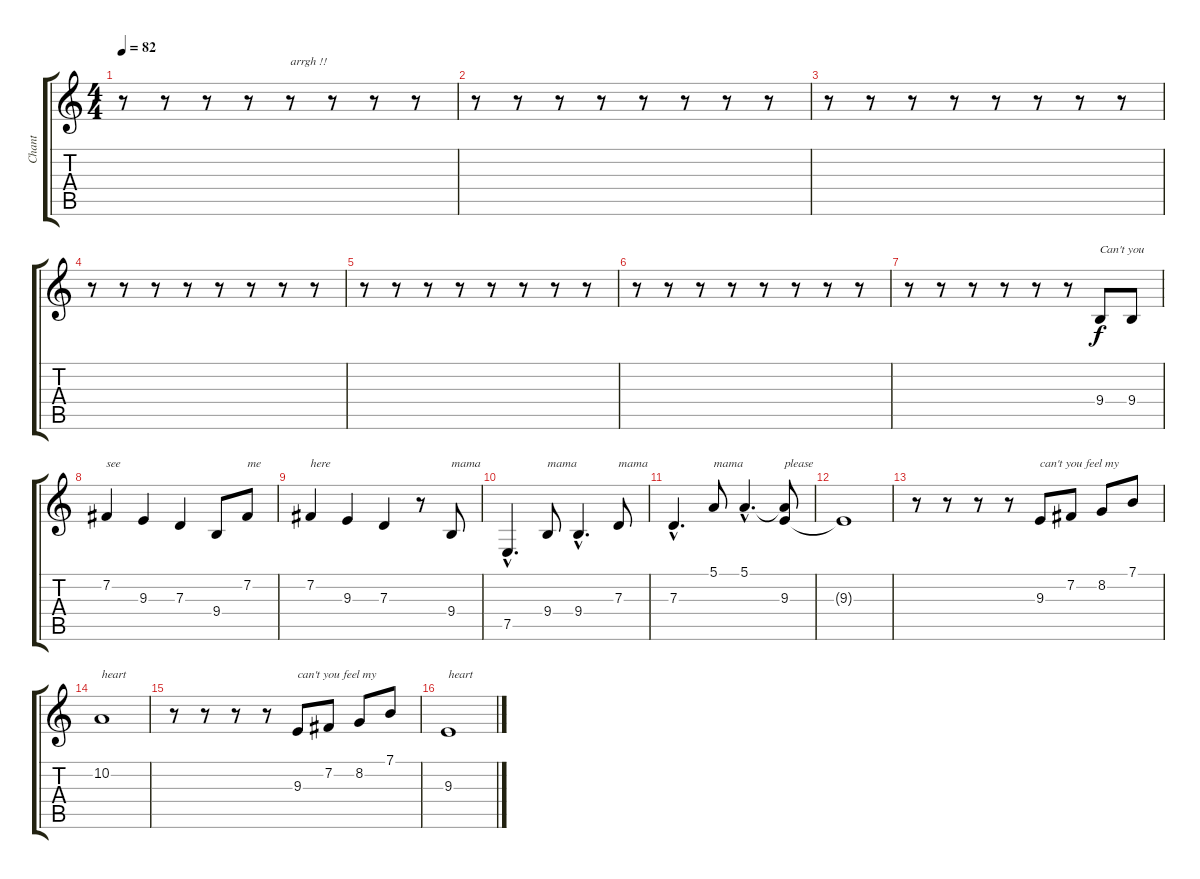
\track ("Chant" "Chant") {instrument lead8bassandlead}
\staff {score tabs}
\tuning (E4 B3 G3 D3 A2 E2) {hide}
\ts (4 4)
\tempo 82
\clef g2
\ks c
r.8{dy f} r.8 r.8 r.8 r.8{txt "arrgh !!"} r.8 r.8 r.8 |
r.8 r.8 r.8 r.8 r.8 r.8 r.8 r.8 |
r.8 r.8 r.8 r.8 r.8 r.8 r.8 r.8 |
r.8 r.8 r.8 r.8 r.8 r.8 r.8 r.8 |
r.8 r.8 r.8 r.8 r.8 r.8 r.8 r.8 |
r.8 r.8 r.8 r.8 r.8 r.8 r.8 r.8 |
r.8 r.8 r.8 r.8 r.8 r.8 9.4.8{txt "Can't you "} 9.4.8 |
7.2.4{txt "see "} 9.3.4 7.3.4 9.4.8 7.2.8{txt "me "} |
7.2.4{txt "here"} 9.3.4 7.3.4 r.8 9.4.8{txt "mama"} |
7.5{hac}.4{d} 9.4.8{txt "mama"} 9.4{hac}.4{d} 7.3.8{txt "mama"} |
7.3{hac}.4{d} 5.1.8{txt "mama"} 5.1{hac}.4{d} (5.1{t} 9.3).8{txt "please"} |
9.3{t}.1 |
r.8 r.8 r.8 r.8 9.3.8{txt "can't you feel my "} 7.2.8 8.2.8 7.1.8 |
10.2.1{txt "heart"} |
r.8 r.8 r.8 r.8 9.3.8{txt "can't you feel my "} 7.2.8 8.2.8 7.1.8 |
9.3.1{txt "heart"}
